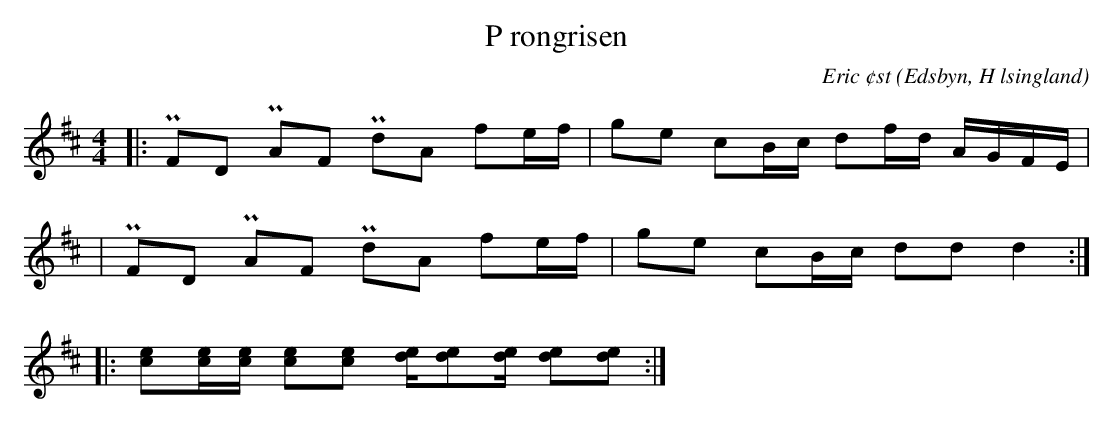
X:1
T:P rongrisen
O:Edsbyn, H lsingland
M:4/4
L:1/16
C: Eric ¢st
K:D
|: +uppermordent+F2D2 +uppermordent+A2F2 +uppermordent+d2A2 f2ef | g2e2 c2Bc d2fd AGFE |
| +uppermordent+F2D2 +uppermordent+A2F2 +uppermordent+d2A2 f2ef | g2e2 c2Bc d2d2 d4 :|
|: [c2e2][ce][ce] [c2e2][c2e2] [de][d2e2][de] [d2e2][d2e2] :|
